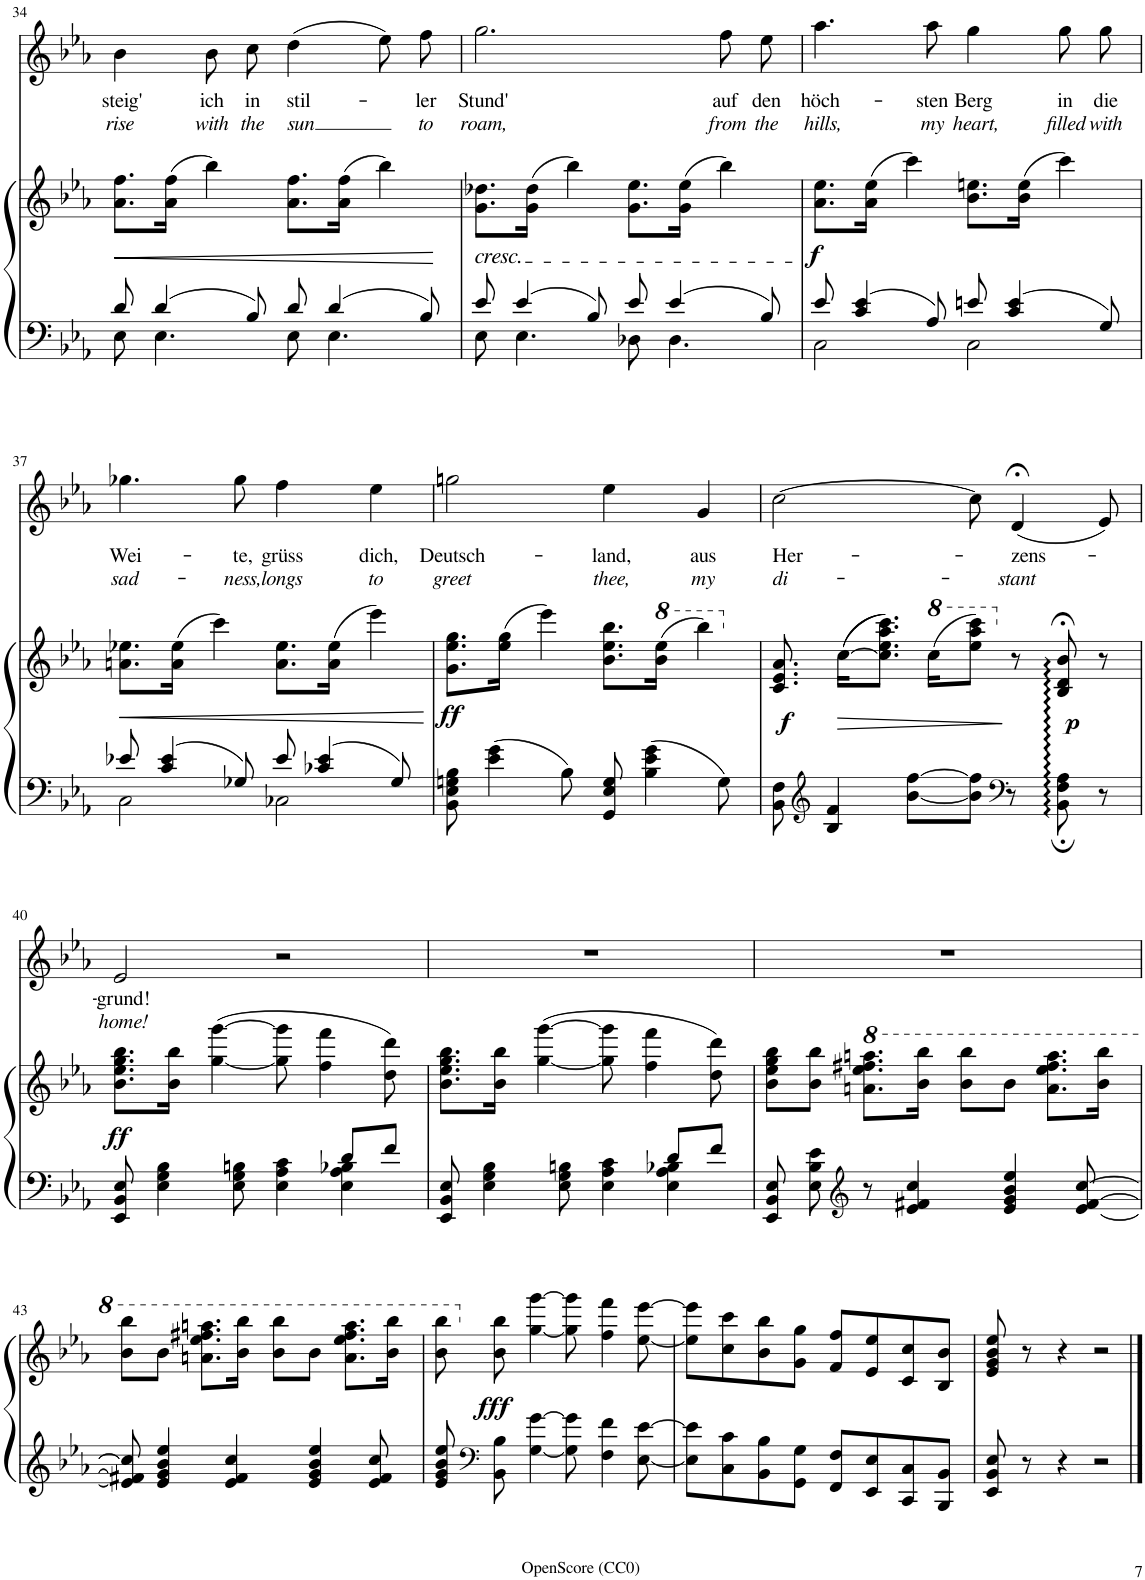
**kern	**kern	**dynam	**kern	**text	**text
*part2	*part2	*part2	*part1	*part1	*part1
*staff3	*staff2	*staff2/3	*staff1	*staff1	*staff1
*I"Piano	*	*	*I"Voice	*	*
*I'Pno	*	*	*	*	*
!!LO:PB:g=z
*clefF4	*clefG2	*	*clefG2	*	*
*k[b-e-a-]	*k[b-e-a-]	*	*k[b-e-a-]	*	*
*M4/4	*M4/4	*	*M4/4	*	*
=34	=34	=34	=34	=34	=34
*^	*	*	*	*	*
!	!	!	!LO:HP:b	!	!LO:LY:b	!LO:LY:b
8d/	8E-\	8.a-\ 8.ff\L	<	4b-\	steig'	rise
4d/	4.E-\	.	.	.	.	.
.	.	(16a-\ 16ff\Jk	.	.	.	.
!	!	!	!	!	!LO:LY:b	!LO:LY:b
.	.	4bb-\)	.	8b-\L	ich	with
!	!	!	!	!	!LO:LY:b	!LO:LY:b
8B-/	.	.	.	8cc\J	in	the
!	!	!	!	!	!LO:LY:b	!LO:LY:b
8d/	8E-\	8.a-\ 8.ff\L	.	(4dd\	stil-	sun
4d/	4.E-\	.	.	.	.	.
.	.	(16a-\ 16ff\Jk	.	.	.	.
.	.	4bb-\)	.	8ee-\L)	.	.
!	!	!	!	!	!LO:LY:b	!LO:LY:b
8B-/	.	.	.	8ff\J	-ler	to
*v	*v	*	*	*	*	*
.	.	[	.	.	.
=35	=35	=35	=35	=35	=35
*^	*	*	*	*	*
!	!	!LO:TX:b:i:t=cresc.	!	!	!	!
!	!	!	!	!	!LO:LY:b	!LO:LY:b
8e-/	8E-\	8.g\ 8.dd-X\L	.	2.gg\	Stund'	roam,
4e-/	4.E-\	.	.	.	.	.
.	.	(16g\ 16dd-\Jk	.	.	.	.
.	.	4bb-\)	.	.	.	.
8B-/	.	.	.	.	.	.
8e-/	8D-X\	8.g\ 8.ee-\L	.	.	.	.
4e-/	4.D-\	.	.	.	.	.
.	.	(16g\ 16ee-\Jk	.	.	.	.
!	!	!	!	!	!LO:LY:b	!LO:LY:b
.	.	4bb-\)	.	8ff\L	auf	from
!	!	!	!	!	!LO:LY:b	!LO:LY:b
8B-/	.	.	.	8ee-\J	den	the
=36	=36	=36	=36	=36	=36	=36
!	!	!	!LO:DY:b	!	!LO:LY:b	!LO:LY:b
8e-/	2C\	8.a-\ 8.ee-\L	f	4.aa-\	höch-	hills,
4c/ 4e-/	.	.	.	.	.	.
.	.	(16a-\ 16ee-\Jk	.	.	.	.
.	.	4ccc\)	.	.	.	.
!	!	!	!	!	!LO:LY:b	!LO:LY:b
8A-/	.	.	.	8aa-\	-sten	my
!	!	!	!	!	!LO:LY:b	!LO:LY:b
8en/	2C\	8.b-\ 8.een\L	.	4gg\	Berg	heart,
4c/ 4e/	.	.	.	.	.	.
.	.	(16b-\ 16ee\Jk	.	.	.	.
!	!	!	!	!	!LO:LY:b	!LO:LY:b
.	.	4ccc\)	.	8gg\L	in	filled
!	!	!	!	!	!LO:LY:b	!LO:LY:b
8G/	.	.	.	8gg\J	die	with
!!LO:LB:g=z
=37	=37	=37	=37	=37	=37	=37
!	!	!	!LO:HP:b	!	!LO:LY:b	!LO:LY:b
8e-X/	2C\	8.an\ 8.ee-X\L	<	4.gg-X\	Wei-	sad-
4c/ 4e-/	.	.	.	.	.	.
.	.	(16a\ 16ee-\Jk	.	.	.	.
.	.	4ccc\)	.	.	.	.
!	!	!	!	!	!LO:LY:b	!LO:LY:b
8G-X/	.	.	.	8gg-\	-te,	-ness,
!	!	!	!	!	!LO:LY:b	!LO:LY:b
8e-/	2C-X\	8.a\ 8.ee-\L	.	4ff\	grüss	longs
4c-X/ 4e-/	.	.	.	.	.	.
.	.	(16a\ 16ee-\Jk	.	.	.	.
!	!	!	!	!	!LO:LY:b	!LO:LY:b
.	.	4eee-\)	.	4ee-\	dich,	to
8G-/	.	.	.	.	.	.
*v	*v	*	*	*	*	*
.	.	[	.	.	.
=38	=38	=38	=38	=38	=38
!	!	!LO:DY:b	!	!LO:LY:b	!LO:LY:b
8BB-\ 8E-\ 8Gn\ 8B-\	8.g\ 8.ee-\ 8.gg\L	ff	2ggn\	Deutsch-	greet
4e-\ 4g\	.	.	.	.	.
.	(16ee-\ 16gg\Jk	.	.	.	.
.	4eee-\)	.	.	.	.
8B-\	.	.	.	.	.
!	!	!	!	!LO:LY:b	!LO:LY:b
8GG/ 8E-/ 8G/	8.b-\ 8.ee-\ 8.bb-\L	.	4ee-\	-land,	thee,
4B-\ 4e-\ 4g\	.	.	.	.	.
*	*8va	*	*	*	*
.	(16bb-\ 16eee-\Jk	.	.	.	.
!	!	!	!	!LO:LY:b	!LO:LY:b
.	4bbb-\)	.	4g/	aus	my
8G\	.	.	.	.	.
=39	=39	=39	=39	=39	=39
*	*X8va	*	*	*	*
!	!	!LO:DY:b	!	!LO:LY:b	!LO:LY:b
8BB-\ 8F\	8.c/ 8.e-/ 8.a-/	f	[2cc\	Her-	di-
*clefG2	*	*	*	*	*
4B-/ 4f/	.	.	.	.	.
!	!	!LO:HP:b	!	!	!
.	(([16cc\KL	>	.	.	.
.	8.cc\] 8.ee-\ 8.aa-\ 8.ccc\J))	.	.	.	.
[8b-\ [8ff\L	.	.	.	.	.
*	*8va	*	*	*	*
.	(16ccc\KL	.	.	.	.
8b-\] 8ff\]J	8eee-\ 8aaa-\ 8cccc\J)	.	8cc\]	.	.
*	*X8va	*	*	*	*
!	!	!	!	!LO:LY:b	!LO:LY:b
8r	8r	]	(4d;</	-zens-	-stant
*clefF4	*	*	*	*	*
!	!	!LO:DY:b	!	!	!
8BB-\::; 8F\::; 8A-\::;	8B-/::;< 8d/::;< 8b-/::;<	p	.	.	.
8r	8r	.	8e-/)	.	.
!!LO:LB:g=z
=40	=40	=40	=40	=40	=40
*^	*	*	*	*	*
!	!	!	!LO:DY:b	!	!LO:LY:b	!LO:LY:b
2.ryy	8EE-/ 8BB-/ 8E-/	8.b-\ 8.ee-\ 8.gg\ 8.bb-\L	ff	2e-/	grund!	home!
.	4E-\ 4G\ 4B-\	.	.	.	.	.
.	.	16b-\ 16bb-\Jk	.	.	.	.
.	.	([4gg\ [4ggg\	.	.	.	.
.	8E-\ 8G\ 8Bn\	.	.	.	.	.
.	4E-\ 4A-\ 4c\	8gg\] 8ggg\]	.	2r	.	.
.	.	4ff\ 4fff\	.	.	.	.
8d/L	4E-\ 4A-\ 4B-X\	.	.	.	.	.
8f/J	.	8dd\ 8ddd\)	.	.	.	.
=41	=41	=41	=41	=41	=41	=41
2.ryy	8EE-/ 8BB-/ 8E-/	8.b-\ 8.ee-\ 8.gg\ 8.bb-\L	.	1r	.	.
.	4E-\ 4G\ 4B-\	.	.	.	.	.
.	.	16b-\ 16bb-\Jk	.	.	.	.
.	.	([4gg\ [4ggg\	.	.	.	.
.	8E-\ 8G\ 8Bn\	.	.	.	.	.
.	4E-\ 4A-\ 4c\	8gg\] 8ggg\]	.	.	.	.
.	.	4ff\ 4fff\	.	.	.	.
8d/L	4E-\ 4A-\ 4B-X\	.	.	.	.	.
8f/J	.	8dd\ 8ddd\)	.	.	.	.
*v	*v	*	*	*	*	*
=42	=42	=42	=42	=42	=42
8EE-/ 8BB-/ 8E-/	8b-\ 8ee-\ 8gg\ 8bb-\L	.	1r	.	.
8E-\ 8B-\ 8e-\	8b-\ 8bb-\J	.	.	.	.
*clefG2	*	*	*	*	*
*	*8va	*	*	*	*
8r	8.aan\ 8.eee-\ 8.fff#X\ 8.aaan\L	.	.	.	.
4e-/ 4f#X/ 4cc/	.	.	.	.	.
.	16bb-\ 16bbb-\Jk	.	.	.	.
.	8bb-\ 8bbb-\L	.	.	.	.
4e-/ 4g/ 4b-/ 4ee-/	8bb-\J	.	.	.	.
.	8.aa\ 8.eee-\ 8.fff#\ 8.aaa\L	.	.	.	.
[8e-/ [8f#/ [8cc/	.	.	.	.	.
.	16bb-\ 16bbb-\Jk	.	.	.	.
!!LO:LB:g=z
=43	=43	=43	=43	=43	=43
*k[b-e-a-]	*k[b-e-a-]	*	*k[b-e-a-]	*	*
8e-/] 8f#X/] 8cc/]	8bb-\ 8bbb-\L	.	1r	.	.
4e-/ 4g/ 4b-/ 4ee-/	8bb-\J	.	.	.	.
.	8.aan\ 8.eee-\ 8.fff#X\ 8.aaan\L	.	.	.	.
4e-/ 4f#/ 4cc/	.	.	.	.	.
.	16bb-\ 16bbb-\Jk	.	.	.	.
.	8bb-\ 8bbb-\L	.	.	.	.
4e-/ 4g/ 4b-/ 4ee-/	8bb-\J	.	.	.	.
.	8.aa\ 8.eee-\ 8.fff#\ 8.aaa\L	.	.	.	.
8e-/ 8f#/ 8cc/	.	.	.	.	.
.	16bb-\ 16bbb-\Jk	.	.	.	.
=44	=44	=44	=44	=44	=44
*	*^	*	*	*	*
8e-/ 8g/ 8b-/ 8ee-/	8bb-\ 8bbb-\	8.ryy	.	1r	.	.
*clefF4	*	*	*	*	*	*
*	*X8va	*	*	*	*	*
8BB-\ 8B-\	8b-\ 8bb-\	.	.	.	.	.
!	!	!	!LO:DY:b	!	!	!
.	.	2ryy	fff	.	.	.
[4G\ [4g\	[4gg\ [4ggg\	.	.	.	.	.
8G\] 8g\]	8gg\] 8ggg\]	.	.	.	.	.
4F\ 4f\	4ff\ 4fff\	.	.	.	.	.
.	.	4ryy	.	.	.	.
[8E-\ [8e-\	[8ee-\ [8eee-\	.	.	.	.	.
.	.	16ryy	.	.	.	.
*	*v	*v	*	*	*	*
=45	=45	=45	=45	=45	=45
8E-\] 8e-\]L	8ee-\] 8eee-\]L	.	1r	.	.
8C\ 8c\	8cc\ 8ccc\	.	.	.	.
8BB-\ 8B-\	8b-\ 8bb-\	.	.	.	.
8GG\ 8G\J	8g\ 8gg\J	.	.	.	.
8FF/ 8F/L	8f/ 8ff/L	.	.	.	.
8EE-/ 8E-/	8e-/ 8ee-/	.	.	.	.
8CC/ 8C/	8c/ 8cc/	.	.	.	.
8BBB-/ 8BB-/J	8B-/ 8b-/J	.	.	.	.
=46	=46	=46	=46	=46	=46
8EE-/ 8BB-/ 8E-/	8e-/ 8g/ 8b-/ 8ee-/	.	1r	.	.
8r	8r	.	.	.	.
4r	4r	.	.	.	.
2r	2r	.	.	.	.
==	==	==	==	==	==
*-	*-	*-	*-	*-	*-
